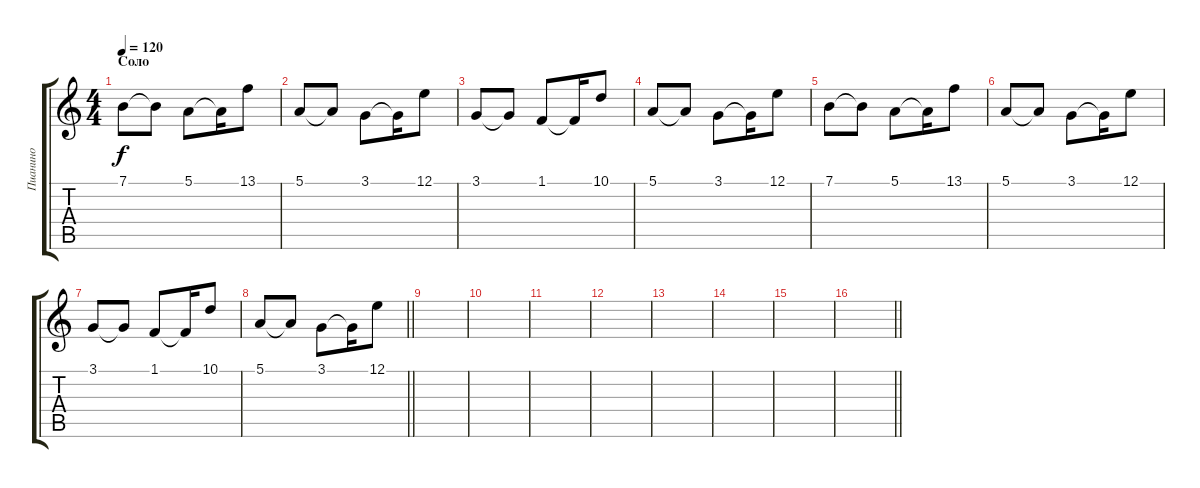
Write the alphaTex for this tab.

\track ("Пианино" "Пианино") {instrument acousticgrandpiano}
\staff {score tabs}
\tuning (E4 B3 G3 D3 A2 E2) {hide}
\ts (4 4)
\section ("" "Соло")
\tempo 120
\clef g2
\ks c
7.1.8{dy f} 7.1{t}.8 5.1.8 5.1{t}.16 13.1.8 |
5.1.8 5.1{t}.8 3.1.8 3.1{t}.16 12.1.8 |
3.1.8 3.1{t}.8 1.1.8 1.1{t}.16 10.1.8 |
5.1.8 5.1{t}.8 3.1.8 3.1{t}.16 12.1.8 |
7.1.8 7.1{t}.8 5.1.8 5.1{t}.16 13.1.8 |
5.1.8 5.1{t}.8 3.1.8 3.1{t}.16 12.1.8 |
3.1.8 3.1{t}.8 1.1.8 1.1{t}.16 10.1.8 |
\barLineRight lightlight
5.1.8 5.1{t}.8 3.1.8 3.1{t}.16 12.1.8 |
\section ("" "")
|
|
|
|
|
|
|
\barLineRight lightlight
